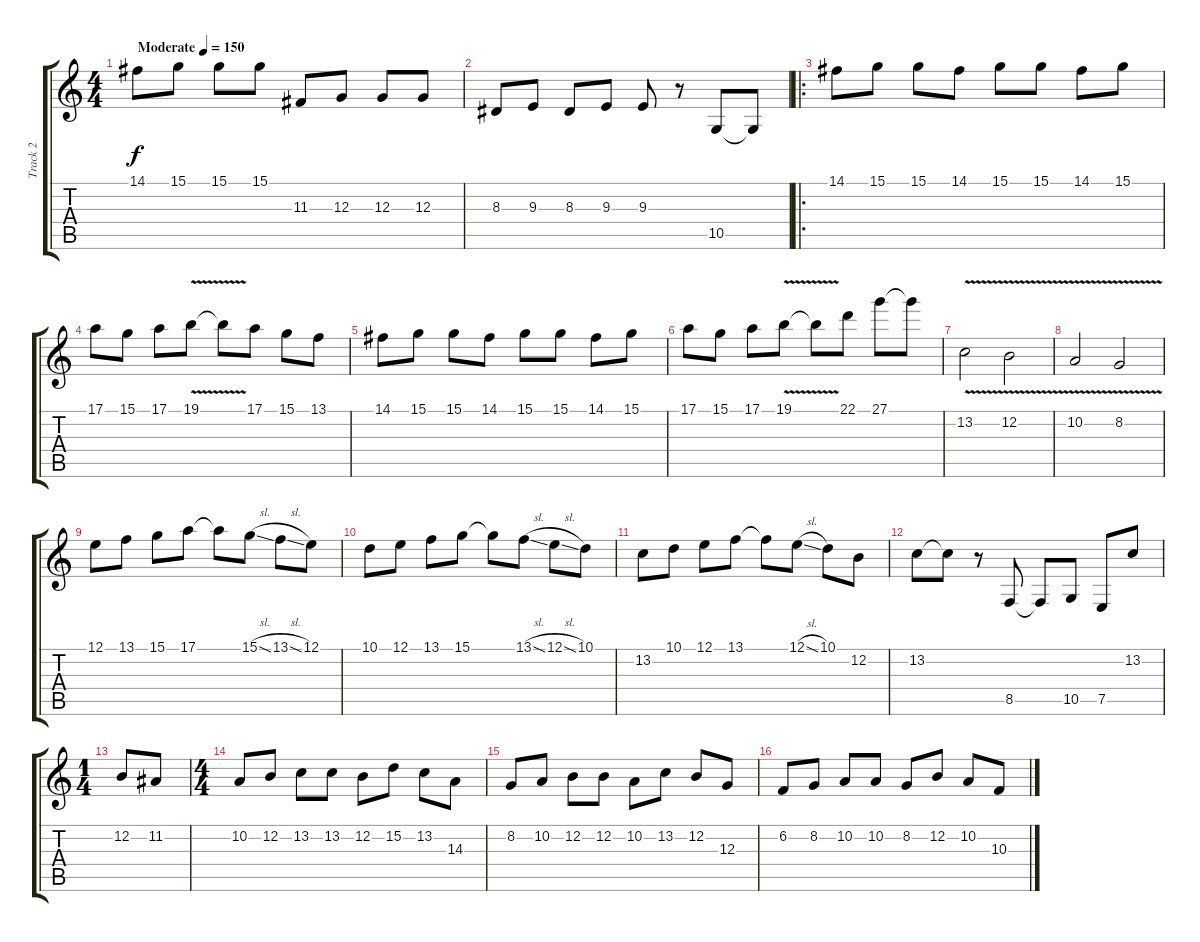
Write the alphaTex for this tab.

\track ("Track 2" "Track 2") {instrument lead5charang}
\staff {score tabs}
\tuning (E4 B3 G3 D3 A2 E2) {hide}
\ts (4 4)
\tempo (150 "Moderate")
\clef g2
\ks c
14.1.8{dy f instrument lead5charang} 15.1.8 15.1.8 15.1.8 11.3.8 12.3.8 12.3.8 12.3.8 |
8.3.8 9.3.8 8.3.8 9.3.8 9.3.8 r.8 10.5.8 10.5{t}.8 |
\ro
14.1.8 15.1.8 15.1.8 14.1.8 15.1.8 15.1.8 14.1.8 15.1.8 |
17.1.8 15.1.8 17.1.8 19.1{v}.8 19.1{t}.8 17.1.8 15.1.8 13.1.8 |
14.1.8 15.1.8 15.1.8 14.1.8 15.1.8 15.1.8 14.1.8 15.1.8 |
17.1.8 15.1.8 17.1.8 19.1{v}.8 19.1{t}.8 22.1.8 27.1.8 27.1{t}.8 |
13.2{v}.2 12.2{v}.2 |
10.2{v}.2 8.2{v}.2 |
12.1.8 13.1.8 15.1.8 17.1.8 17.1{t}.8 15.1{sl}.8 13.1{sl}.8 12.1.8 |
10.1.8 12.1.8 13.1.8 15.1.8 15.1{t}.8 13.1{sl}.8 12.1{sl}.8 10.1.8 |
13.2.8 10.1.8 12.1.8 13.1.8 13.1{t}.8 12.1{sl}.8 10.1.8 12.2.8 |
13.2.8 13.2{t}.8 r.8 8.5.8 8.5{t}.8 10.5.8 7.5.8 13.2.8 |
\ts (1 4)
12.2.8 11.2.8 |
\ts (4 4)
10.2.8 12.2.8 13.2.8 13.2.8 12.2.8 15.2.8 13.2.8 14.3.8 |
8.2.8 10.2.8 12.2.8 12.2.8 10.2.8 13.2.8 12.2.8 12.3.8 |
6.2.8 8.2.8 10.2.8 10.2.8 8.2.8 12.2.8 10.2.8 10.3.8
